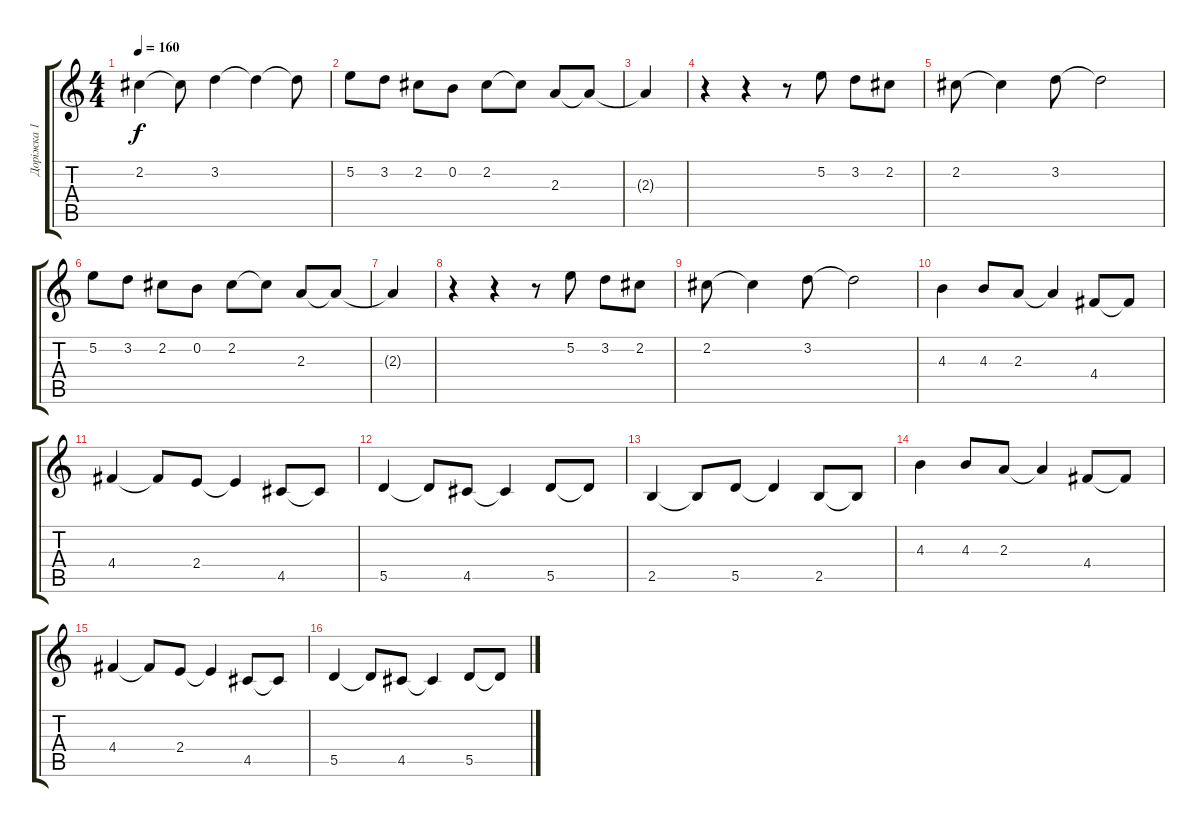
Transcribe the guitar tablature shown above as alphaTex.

\track ("Доріжка 1" "Доріжка 1") {instrument electricguitarclean}
\staff {score tabs}
\tuning (E4 B3 G3 D3 A2 E2) {hide}
\ts (4 4)
\tempo 160
\clef g2
\ks c
2.2.4{dy f volume 15} 2.2{t}.8 3.2.4 3.2{t}.4 3.2{t}.8 |
5.2.8{volume 15} 3.2.8 2.2.8 0.2.8 2.2.8 2.2{t}.8 2.3.8 2.3{t}.8 |
2.3{t}.4 |
r.4 r.4 r.8 5.2.8 3.2.8 2.2.8 |
2.2.8 2.2{t}.4 3.2.8 3.2{t}.2 |
5.2.8{volume 15} 3.2.8 2.2.8 0.2.8 2.2.8 2.2{t}.8 2.3.8 2.3{t}.8 |
2.3{t}.4 |
r.4 r.4 r.8 5.2.8 3.2.8 2.2.8 |
2.2.8 2.2{t}.4 3.2.8 3.2{t}.2 |
4.3.4 4.3.8 2.3.8 2.3{t}.4 4.4.8 4.4{t}.8 |
4.4.4 4.4{t}.8 2.4.8 2.4{t}.4 4.5.8 4.5{t}.8 |
5.5.4 5.5{t}.8 4.5.8 4.5{t}.4 5.5.8 5.5{t}.8 |
2.5.4 2.5{t}.8 5.5.8 5.5{t}.4 2.5.8 2.5{t}.8 |
4.3.4 4.3.8 2.3.8 2.3{t}.4 4.4.8 4.4{t}.8 |
4.4.4 4.4{t}.8 2.4.8 2.4{t}.4 4.5.8 4.5{t}.8 |
5.5.4 5.5{t}.8 4.5.8 4.5{t}.4 5.5.8 5.5{t}.8
